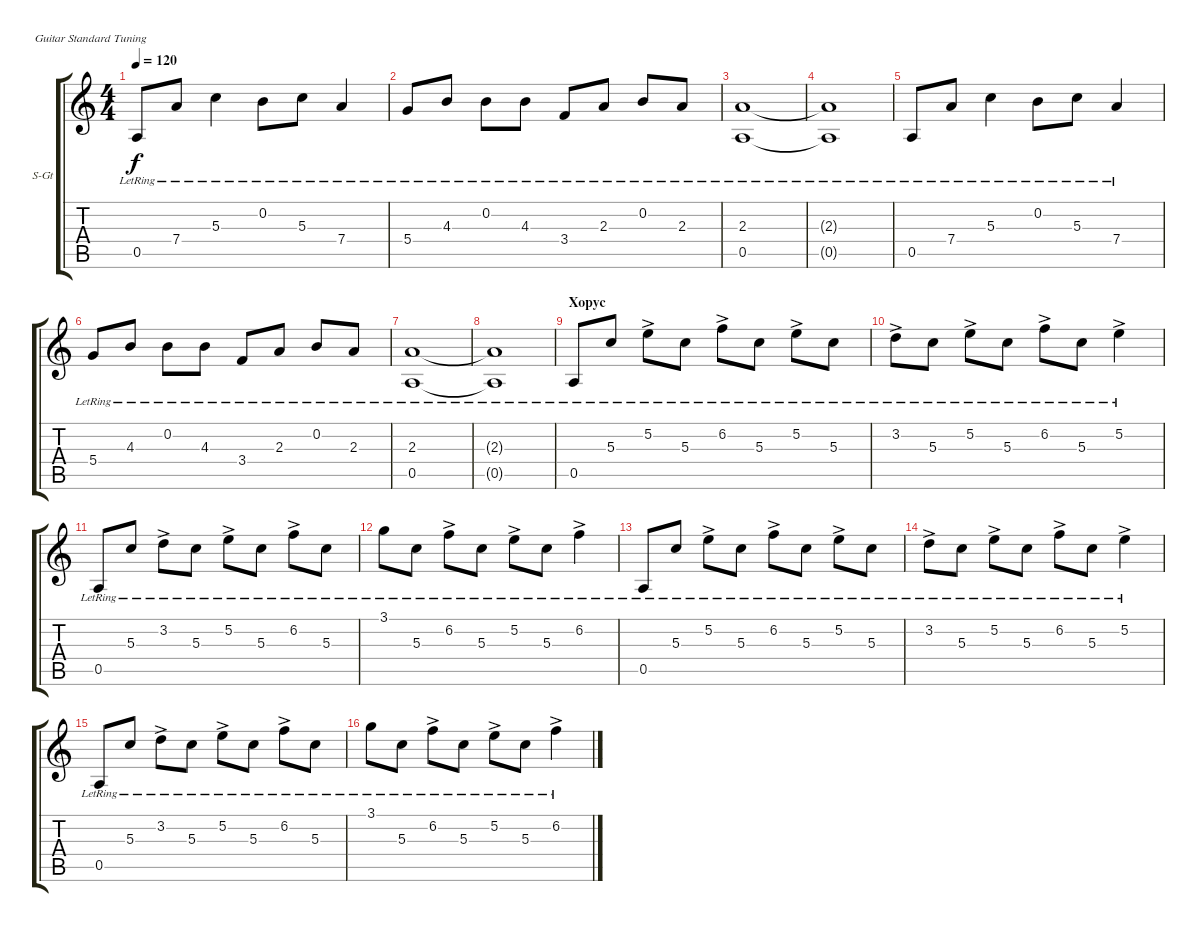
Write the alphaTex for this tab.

\defaultSystemsLayout 4
\bracketExtendMode groupsimilarinstruments
\firstSystemTrackNameOrientation horizontal
\otherSystemsTrackNameOrientation horizontal
\track ("Guitar L" "S-Gt") {instrument acousticguitarsteel}
\staff {score tabs}
\tuning (E4 B3 G3 D3 A2 E2)
\ts (4 4)
\tempo 120
\clef g2
\ks c
0.5{lr}.8{dy f} 7.4{lr}.8 5.3{lr}.4 0.2{lr}.8 5.3{lr}.8 7.4{lr}.4 |
5.4{lr}.8 4.3{lr}.8 0.2{lr}.8 4.3{lr}.8 3.4{lr}.8 2.3{lr}.8 0.2{lr}.8 2.3{lr}.8 |
(2.3{lr} 0.5).1 |
(2.3{lr t} 0.5{t}).1 |
0.5{lr}.8 7.4{lr}.8 5.3{lr}.4 0.2{lr}.8 5.3{lr}.8 7.4{lr}.4 |
5.4{lr}.8 4.3{lr}.8 0.2{lr}.8 4.3{lr}.8 3.4{lr}.8 2.3{lr}.8 0.2{lr}.8 2.3{lr}.8 |
(2.3{lr} 0.5).1 |
(2.3{lr t} 0.5{t}).1 |
\section ("" "Хорус")
0.5{lr}.8 5.3{lr}.8 5.2{ac lr}.8 5.3{lr}.8 6.2{ac lr}.8 5.3{lr}.8 5.2{ac lr}.8 5.3{lr}.8 |
3.2{ac lr}.8 5.3{lr}.8 5.2{ac lr}.8 5.3{lr}.8 6.2{ac lr}.8 5.3{lr}.8 5.2{ac lr}.4 |
0.5{lr}.8 5.3{lr}.8 3.2{ac lr}.8 5.3{lr}.8 5.2{ac lr}.8 5.3{lr}.8 6.2{ac lr}.8 5.3{lr}.8 |
3.1{lr}.8 5.3{lr}.8 6.2{ac lr}.8 5.3{lr}.8 5.2{ac lr}.8 5.3{lr}.8 6.2{ac lr}.4 |
0.5{lr}.8 5.3{lr}.8 5.2{ac lr}.8 5.3{lr}.8 6.2{ac lr}.8 5.3{lr}.8 5.2{ac lr}.8 5.3{lr}.8 |
3.2{ac lr}.8 5.3{lr}.8 5.2{ac lr}.8 5.3{lr}.8 6.2{ac lr}.8 5.3{lr}.8 5.2{ac lr}.4 |
0.5{lr}.8 5.3{lr}.8 3.2{ac lr}.8 5.3{lr}.8 5.2{ac lr}.8 5.3{lr}.8 6.2{ac lr}.8 5.3{lr}.8 |
3.1{lr}.8 5.3{lr}.8 6.2{ac lr}.8 5.3{lr}.8 5.2{ac lr}.8 5.3{lr}.8 6.2{ac lr}.4
